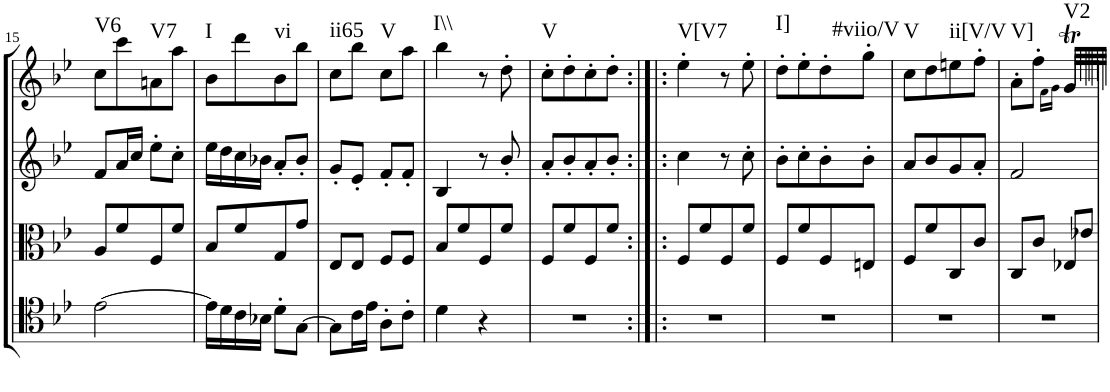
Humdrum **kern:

**kern	**kern	**kern	**kern	**harte
*part4	*part3	*part2	*part1	*part1
*staff4	*staff3	*staff2	*staff1	*
*I"Cello	*I"Viola	*I"2nd Violin	*I"1st Violin	*
*	*I'Vla	*I'Vln	*I'Vln	*
!!LO:PB:g=z
*clefC4	*clefC3	*clefG2	*clefG2	*
*k[b-e-]	*k[b-e-]	*k[b-e-]	*k[b-e-]	*
*B-:	*B-:	*B-:	*B-:	*
*M2/4	*M2/4	*M2/4	*M2/4	*
=15	=15	=15	=15	=15
!	!	!	!	!LO:H:kt=V6
[2e-\	8A/L	8f/L	8cc\L	N
.	8f/	16a/L	8ccc\	.
.	.	16cc/JJ	.	.
!	!	!	!	!LO:H:kt=V7
.	8F/	8ee-'\L	8an\	N
.	8f/J	8cc'\J	8aa\J	.
=16	=16	=16	=16	=16
!	!	!	!	!LO:H:kt=I
16e-\LL]	8B-/L	16ee-\LL	8b-\L	N
16d\	.	16dd\	.	.
16c\	8f/	16cc\	8ddd\	.
16B-X\JJ	.	16b-X\JJ	.	.
!	!	!	!	!LO:H:kt=vi
8d'\L	8G/	8a'/L	8b-\	N
[8G\J	8g/J	8b-'/J	8bb-\J	.
=17	=17	=17	=17	=17
!	!	!	!	!LO:H:kt=ii65
8G\L]	8E-/L	8g'/L	8cc\L	N
16c\L	8E-/J	8e-'/J	8bb-\J	.
16e-\JJ	.	.	.	.
!	!	!	!	!LO:H:kt=V
8A'\L	8F/L	8f'/L	8cc\L	N
8c'\J	8F/J	8f'/J	8aa\J	.
=18	=18	=18	=18	=18
!	!	!	!	!LO:H:kt=I\\
4d\	8B-/L	4B-/	4bb-\	N
.	8f/	.	.	.
4r	8F/	8r	8r	.
.	8f/J	8b-'/	8dd'\	.
=19	=19	=19	=19	=19
!	!	!	!	!LO:H:kt=V
2r	8F/L	8a'/L	8cc'\L	N
.	8f/	8b-'/	8dd'\	.
.	8F/	8a'/	8cc'\	.
.	8f/J	8b-'/J	8dd'\J	.
=20:|!|:	=20:|!|:	=20:|!|:	=20:|!|:	=20:|!|:
!	!	!	!	!LO:H:kt=V[V7
2r	8F/L	4cc\	4ee-'\	N
.	8f/	.	.	.
.	8F/	8r	8r	.
.	8f/J	8cc'\	8ee-'\	.
=21	=21	=21	=21	=21
!	!	!	!	!LO:H:kt=I]
2r	8F/L	8b-'\L	8dd'\L	N
.	8f/	8cc'\	8ee-'\	.
.	8F/	8b-'\	8dd'\	.
!	!	!	!	!LO:H:kt=#viio/V
.	8En/J	8b-'\J	8gg'\J	N
=22	=22	=22	=22	=22
!	!	!	!	!LO:H:kt=V
2r	8F/L	8a/L	8cc\L	N
.	8f/	8b-/	8dd\	.
!	!	!	!	!LO:H:kt=ii[V/V
.	8C/	8g/	8een\	N
.	8c/J	8a'/J	8ff'\J	.
=23	=23	=23	=23	=23
*	*	*	*^	*
!	!	!	!	!	!LO:H:kt=V]
2r	8C/L	2f/	8a'\L	4ryy	N
.	8c/J	.	8ff'\J	.	.
.	.	.	.	16qf\LL	.
.	.	.	.	16qg\JJ	.
!	!	!	!	!	!LO:H:kt=V2
.	8E-X/L	.	4gT/	32g/LLL	N
.	.	.	.	32a/	.
.	.	.	.	32g/	.
.	.	.	.	32a/	.
.	8e-X/J	.	.	32g/	.
.	.	.	.	32a/	.
.	.	.	.	32f/	.
.	.	.	.	32g/JJJ	.
*	*	*	*v	*v	*
=	=	=	=	=
*-	*-	*-	*-	*-
